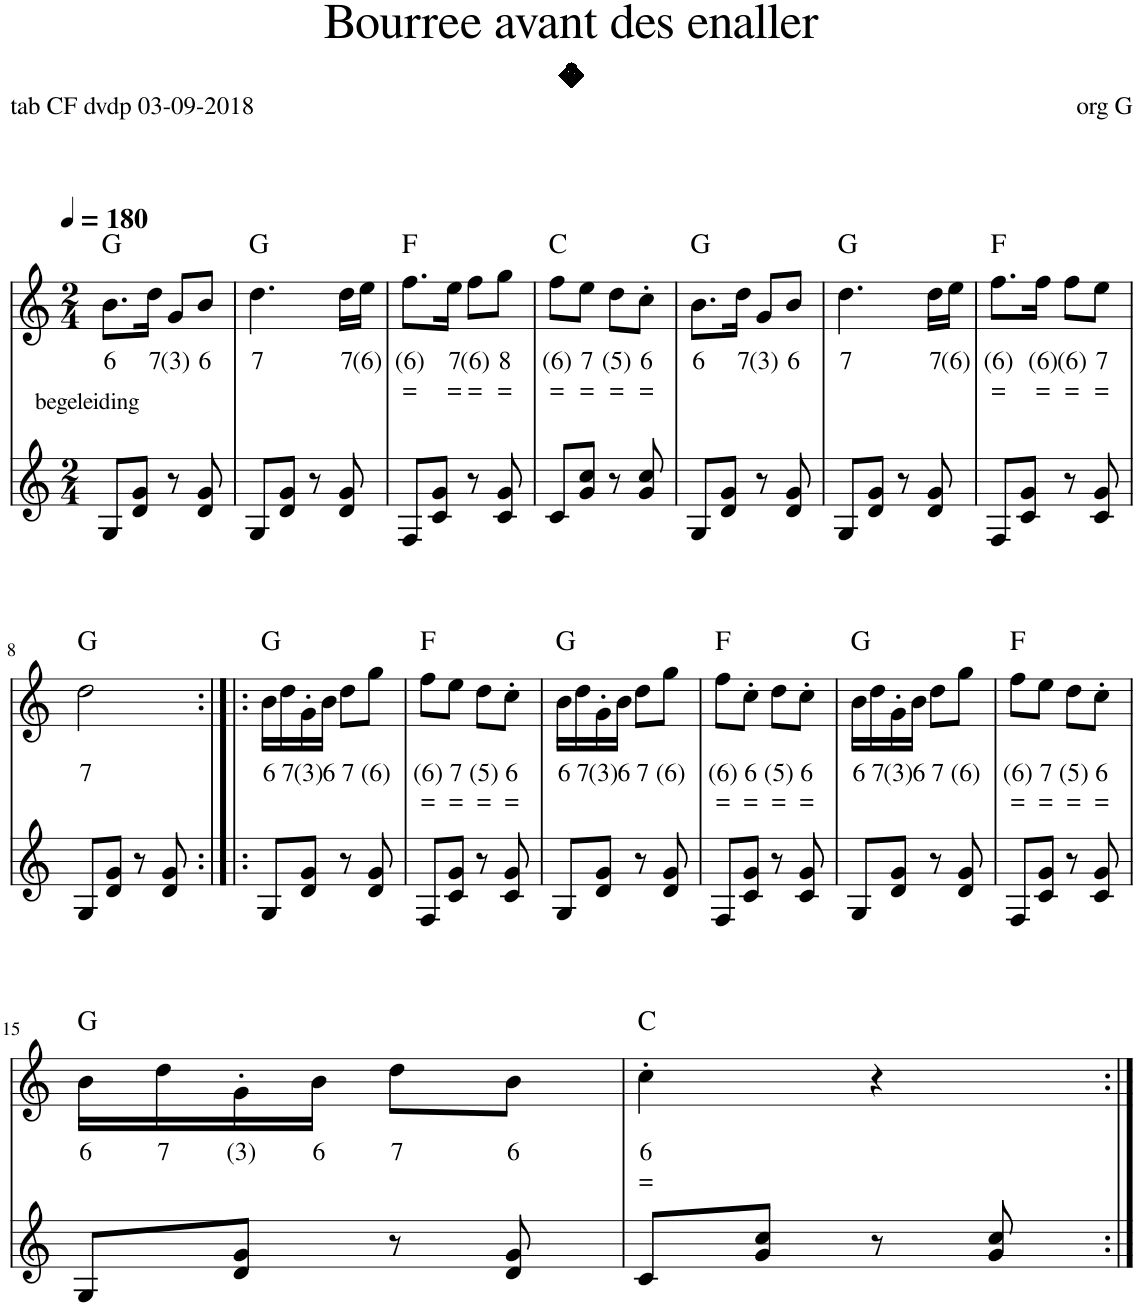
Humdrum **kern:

**kern	**kern	**text	**text	**harte
*part1	*part1	*part1	*part1	*part1
*staff2	*staff1	*staff1	*staff1	*
*I"Piano	*	*	*	*
*I'Pno.	*	*	*	*
*clefG2	*clefG2	*	*	*
*k[]	*k[]	*	*	*
*M2/4	*M2/4	*	*	*
*MM180	*MM180	*	*	*
=1	=1	=1	=1	=1
!LO:TX:a:t=begeleiding	!	!	!	!
!	!	!LO:LY:b	!	!
8G/L	8.b\L	6	.	G:maj
8d/ 8g/J	.	.	.	.
!	!	!LO:LY:b	!	!
.	16dd\Jk	7	.	.
!	!	!LO:LY:b	!	!
8r	8g/L	(3)	.	.
!	!	!LO:LY:b	!	!
8d/ 8g/	8b/J	6	.	.
=2	=2	=2	=2	=2
!	!	!LO:LY:b	!	!
8G/L	4.dd\	7	.	G:maj
8d/ 8g/J	.	.	.	.
8r	.	.	.	.
!	!	!LO:LY:b	!	!
8d/ 8g/	16dd\LL	7	.	.
!	!	!LO:LY:b	!	!
.	16ee\JJ	(6)	.	.
=3	=3	=3	=3	=3
!	!	!LO:LY:b	!LO:LY:b	!
8F/L	8.ff\L	(6)	=	F:maj
8c/ 8g/J	.	.	.	.
!	!	!LO:LY:b	!LO:LY:b	!
.	16ee\Jk	7	=	.
!	!	!LO:LY:b	!LO:LY:b	!
8r	8ff\L	(6)	=	.
!	!	!LO:LY:b	!LO:LY:b	!
8c/ 8g/	8gg\J	8	=	.
=4	=4	=4	=4	=4
!	!	!LO:LY:b	!LO:LY:b	!
8c/L	8ff\L	(6)	=	C:maj
!	!	!LO:LY:b	!LO:LY:b	!
8g/ 8cc/J	8ee\J	7	=	.
!	!	!LO:LY:b	!LO:LY:b	!
8r	8dd\L	(5)	=	.
!	!	!LO:LY:b	!LO:LY:b	!
8g/ 8cc/	8cc'\J	6	=	.
=5	=5	=5	=5	=5
!	!	!LO:LY:b	!	!
8G/L	8.b\L	6	.	G:maj
8d/ 8g/J	.	.	.	.
!	!	!LO:LY:b	!	!
.	16dd\Jk	7	.	.
!	!	!LO:LY:b	!	!
8r	8g/L	(3)	.	.
!	!	!LO:LY:b	!	!
8d/ 8g/	8b/J	6	.	.
=6	=6	=6	=6	=6
!	!	!LO:LY:b	!	!
8G/L	4.dd\	7	.	G:maj
8d/ 8g/J	.	.	.	.
8r	.	.	.	.
!	!	!LO:LY:b	!	!
8d/ 8g/	16dd\LL	7	.	.
!	!	!LO:LY:b	!	!
.	16ee\JJ	(6)	.	.
=7	=7	=7	=7	=7
!	!	!LO:LY:b	!LO:LY:b	!
8F/L	8.ff\L	(6)	=	F:maj
8c/ 8g/J	.	.	.	.
!	!	!LO:LY:b	!LO:LY:b	!
.	16ff\Jk	(6)	=	.
!	!	!LO:LY:b	!LO:LY:b	!
8r	8ff\L	(6)	=	.
!	!	!LO:LY:b	!LO:LY:b	!
8c/ 8g/	8ee\J	7	=	.
!!LO:LB:g=z
=8	=8	=8	=8	=8
!	!	!LO:LY:b	!	!
8G/L	2dd\	7	.	G:maj
8d/ 8g/J	.	.	.	.
8r	.	.	.	.
8d/ 8g/	.	.	.	.
=9:|!|:	=9:|!|:	=9:|!|:	=9:|!|:	=9:|!|:
!	!	!LO:LY:b	!	!
8G/L	16b\LL	6	.	G:maj
!	!	!LO:LY:b	!	!
.	16dd\	7	.	.
!	!	!LO:LY:b	!	!
8d/ 8g/J	16g'\	(3)	.	.
!	!	!LO:LY:b	!	!
.	16b\JJ	6	.	.
!	!	!LO:LY:b	!	!
8r	8dd\L	7	.	.
!	!	!LO:LY:b	!	!
8d/ 8g/	8gg\J	(6)	.	.
=10	=10	=10	=10	=10
!	!	!LO:LY:b	!LO:LY:b	!
8F/L	8ff\L	(6)	=	F:maj
!	!	!LO:LY:b	!LO:LY:b	!
8c/ 8g/J	8ee\J	7	=	.
!	!	!LO:LY:b	!LO:LY:b	!
8r	8dd\L	(5)	=	.
!	!	!LO:LY:b	!LO:LY:b	!
8c/ 8g/	8cc'\J	6	=	.
=11	=11	=11	=11	=11
!	!	!LO:LY:b	!	!
8G/L	16b\LL	6	.	G:maj
!	!	!LO:LY:b	!	!
.	16dd\	7	.	.
!	!	!LO:LY:b	!	!
8d/ 8g/J	16g'\	(3)	.	.
!	!	!LO:LY:b	!	!
.	16b\JJ	6	.	.
!	!	!LO:LY:b	!	!
8r	8dd\L	7	.	.
!	!	!LO:LY:b	!	!
8d/ 8g/	8gg\J	(6)	.	.
=12	=12	=12	=12	=12
!	!	!LO:LY:b	!LO:LY:b	!
8F/L	8ff\L	(6)	=	F:maj
!	!	!LO:LY:b	!LO:LY:b	!
8c/ 8g/J	8cc'\J	6	=	.
!	!	!LO:LY:b	!LO:LY:b	!
8r	8dd\L	(5)	=	.
!	!	!LO:LY:b	!LO:LY:b	!
8c/ 8g/	8cc'\J	6	=	.
=13	=13	=13	=13	=13
!	!	!LO:LY:b	!	!
8G/L	16b\LL	6	.	G:maj
!	!	!LO:LY:b	!	!
.	16dd\	7	.	.
!	!	!LO:LY:b	!	!
8d/ 8g/J	16g'\	(3)	.	.
!	!	!LO:LY:b	!	!
.	16b\JJ	6	.	.
!	!	!LO:LY:b	!	!
8r	8dd\L	7	.	.
!	!	!LO:LY:b	!	!
8d/ 8g/	8gg\J	(6)	.	.
=14	=14	=14	=14	=14
!	!	!LO:LY:b	!LO:LY:b	!
8F/L	8ff\L	(6)	=	F:maj
!	!	!LO:LY:b	!LO:LY:b	!
8c/ 8g/J	8ee\J	7	=	.
!	!	!LO:LY:b	!LO:LY:b	!
8r	8dd\L	(5)	=	.
!	!	!LO:LY:b	!LO:LY:b	!
8c/ 8g/	8cc'\J	6	=	.
!!LO:LB:g=z
=15	=15	=15	=15	=15
!	!	!LO:LY:b	!	!
8G/L	16b\LL	6	.	G:maj
!	!	!LO:LY:b	!	!
.	16dd\	7	.	.
!	!	!LO:LY:b	!	!
8d/ 8g/J	16g'\	(3)	.	.
!	!	!LO:LY:b	!	!
.	16b\JJ	6	.	.
!	!	!LO:LY:b	!	!
8r	8dd\L	7	.	.
!	!	!LO:LY:b	!	!
8d/ 8g/	8b\J	6	.	.
=16	=16	=16	=16	=16
!	!	!LO:LY:b	!LO:LY:b	!
8c/L	4cc'\	6	=	C:maj
8g/ 8cc/J	.	.	.	.
8r	4r	.	.	.
8g/ 8cc/	.	.	.	.
=:|!	=:|!	=:|!	=:|!	=:|!
*-	*-	*-	*-	*-
